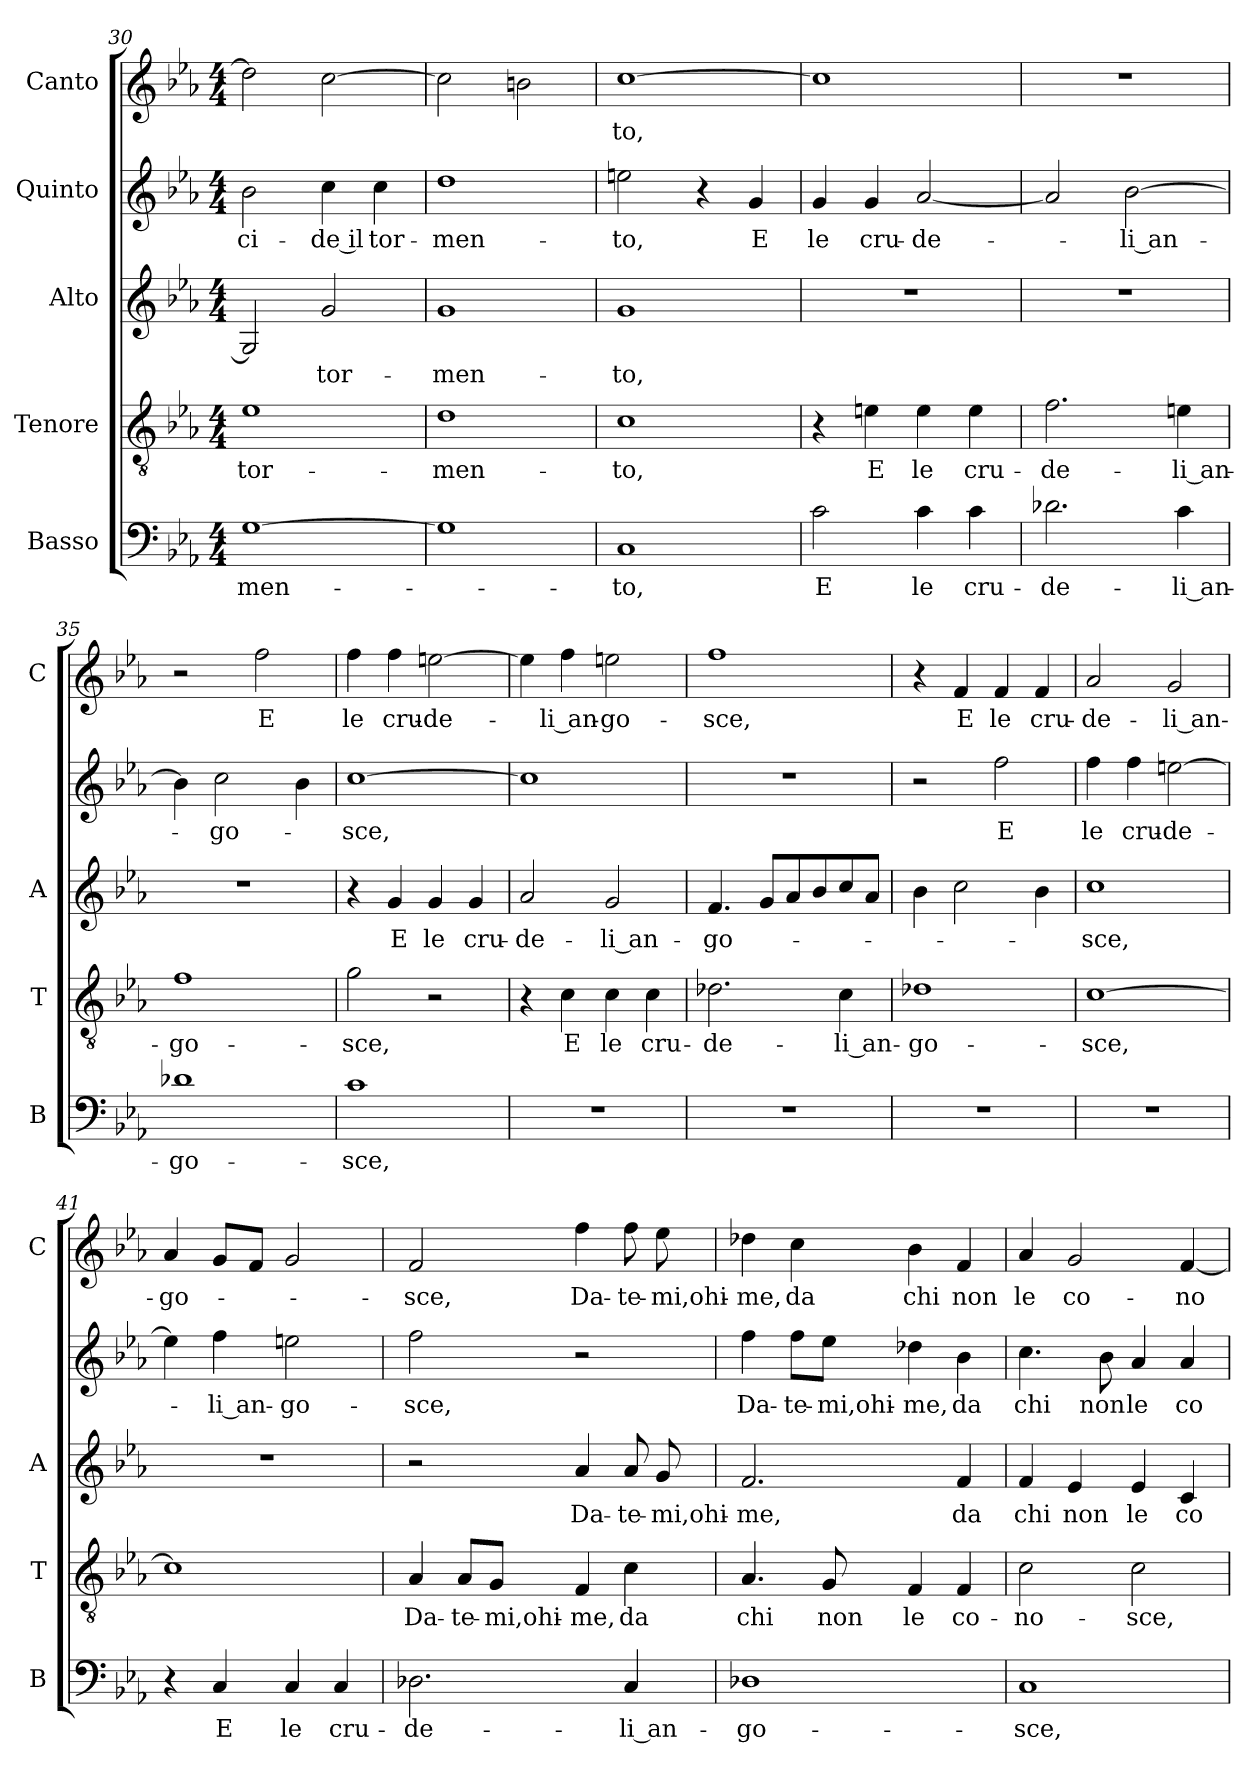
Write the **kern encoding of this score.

**kern	**text	**kern	**text	**kern	**text	**kern	**text	**kern	**text
*part5	*part5	*part4	*part4	*part3	*part3	*part2	*part2	*part1	*part1
*staff5	*staff5	*staff4	*staff4	*staff3	*staff3	*staff2	*staff2	*staff1	*staff1
*I"Basso	*	*I"Tenore	*	*I"Alto	*	*I"Quinto	*	*I"Canto	*
*I'B	*	*I'T	*	*I'A	*	*	*	*I'C	*
*clefF4	*	*clefGv2	*	*clefG2	*	*clefG2	*	*clefG2	*
*k[b-e-a-]	*	*k[b-e-a-]	*	*k[b-e-a-]	*	*k[b-e-a-]	*	*k[b-e-a-]	*
*E-:	*	*E-:	*	*E-:	*	*E-:	*	*E-:	*
*M4/4	*	*M4/4	*	*M4/4	*	*M4/4	*	*M4/4	*
=30	=30	=30	=30	=30	=30	=30	=30	=30	=30
!	!LO:LY:b	!	!LO:LY:b	!	!	!	!LO:LY:b	!	!
[1G	-men-	1e-	tor-	2G/]	.	2b-\	-ci-	2dd\]	.
!	!	!	!	!	!LO:LY:b	!	!LO:LY:b	!	!
.	.	.	.	2g/	tor-	4cc\	-de il	[2cc\	.
!	!	!	!	!	!	!	!LO:LY:b	!	!
.	.	.	.	.	.	4cc\	tor-	.	.
=31	=31	=31	=31	=31	=31	=31	=31	=31	=31
!	!	!	!LO:LY:b	!	!LO:LY:b	!	!LO:LY:b	!	!
1G]	.	1d	-men-	1g	-men-	1dd	-men-	2cc\]	.
.	.	.	.	.	.	.	.	2bn\	.
=32	=32	=32	=32	=32	=32	=32	=32	=32	=32
!	!LO:LY:b	!	!LO:LY:b	!	!LO:LY:b	!	!LO:LY:b	!	!LO:LY:b
1C	-to,	1c	-to,	1g	-to,	2een\	-to,	[1cc	-to,
.	.	.	.	.	.	4r	.	.	.
!	!	!	!	!	!	!	!LO:LY:b	!	!
.	.	.	.	.	.	4g/	E	.	.
=33	=33	=33	=33	=33	=33	=33	=33	=33	=33
!	!LO:LY:b	!	!	!	!	!	!LO:LY:b	!	!
2c\	E	4r	.	1r	.	4g/	le	1cc]	.
!	!	!	!LO:LY:b	!	!	!	!LO:LY:b	!	!
.	.	4en\	E	.	.	4g/	cru-	.	.
!	!LO:LY:b	!	!LO:LY:b	!	!	!	!LO:LY:b	!	!
4c\	le	4e\	le	.	.	[2a-/	-de-	.	.
!	!LO:LY:b	!	!LO:LY:b	!	!	!	!	!	!
4c\	cru-	4e\	cru-	.	.	.	.	.	.
=34	=34	=34	=34	=34	=34	=34	=34	=34	=34
!	!LO:LY:b	!	!LO:LY:b	!	!	!	!	!	!
2.d-X\	-de-	2.f\	-de-	1r	.	2a-/]	.	1r	.
!	!	!	!	!	!	!	!LO:LY:b	!	!
.	.	.	.	.	.	[2b-\	-li an-	.	.
!	!LO:LY:b	!	!LO:LY:b	!	!	!	!	!	!
4c\	-li an-	4en\	-li an-	.	.	.	.	.	.
=35	=35	=35	=35	=35	=35	=35	=35	=35	=35
!	!LO:LY:b	!	!LO:LY:b	!	!	!	!	!	!
1d-X	-go-	1f	-go-	1r	.	4b-\]	.	2r	.
!	!	!	!	!	!	!	!LO:LY:b	!	!
.	.	.	.	.	.	2cc\	-go-	.	.
!	!	!	!	!	!	!	!	!	!LO:LY:b
.	.	.	.	.	.	.	.	2ff\	E
.	.	.	.	.	.	4b-\	.	.	.
=36	=36	=36	=36	=36	=36	=36	=36	=36	=36
!	!LO:LY:b	!	!LO:LY:b	!	!	!	!LO:LY:b	!	!LO:LY:b
1c	-sce,	2g\	-sce,	4r	.	[1cc	-sce,	4ff\	le
!	!	!	!	!	!LO:LY:b	!	!	!	!LO:LY:b
.	.	.	.	4g/	E	.	.	4ff\	cru-
!	!	!	!	!	!LO:LY:b	!	!	!	!LO:LY:b
.	.	2r	.	4g/	le	.	.	[2een\	-de-
!	!	!	!	!	!LO:LY:b	!	!	!	!
.	.	.	.	4g/	cru-	.	.	.	.
!!LO:LB:g=z
=37	=37	=37	=37	=37	=37	=37	=37	=37	=37
!	!	!	!	!	!LO:LY:b	!	!	!	!
1r	.	4r	.	2a-/	-de-	1cc]	.	4ee\]	.
!	!	!	!LO:LY:b	!	!	!	!	!	!LO:LY:b
.	.	4c\	E	.	.	.	.	4ff\	-li an-
!	!	!	!LO:LY:b	!	!LO:LY:b	!	!	!	!LO:LY:b
.	.	4c\	le	2g/	-li an-	.	.	2een\	-go-
!	!	!	!LO:LY:b	!	!	!	!	!	!
.	.	4c\	cru-	.	.	.	.	.	.
=38	=38	=38	=38	=38	=38	=38	=38	=38	=38
!	!	!	!LO:LY:b	!	!LO:LY:b	!	!	!	!LO:LY:b
1r	.	2.d-X\	-de-	4.f/	-go-	1r	.	1ff	-sce,
.	.	.	.	8g/L	.	.	.	.	.
.	.	.	.	8a-/	.	.	.	.	.
.	.	.	.	8b-/	.	.	.	.	.
!	!	!	!LO:LY:b	!	!	!	!	!	!
.	.	4c\	-li an-	8cc/	.	.	.	.	.
.	.	.	.	8a-/J	.	.	.	.	.
=39	=39	=39	=39	=39	=39	=39	=39	=39	=39
!	!	!	!LO:LY:b	!	!	!	!	!	!
1r	.	1d-X	-go-	4b-\	.	2r	.	4r	.
!	!	!	!	!	!	!	!	!	!LO:LY:b
.	.	.	.	2cc\	.	.	.	4f/	E
!	!	!	!	!	!	!	!LO:LY:b	!	!LO:LY:b
.	.	.	.	.	.	2ff\	E	4f/	le
!	!	!	!	!	!	!	!	!	!LO:LY:b
.	.	.	.	4b-\	.	.	.	4f/	cru-
=40	=40	=40	=40	=40	=40	=40	=40	=40	=40
!	!	!	!LO:LY:b	!	!LO:LY:b	!	!LO:LY:b	!	!LO:LY:b
1r	.	[1c	-sce,	1cc	-sce,	4ff\	le	2a-/	-de-
!	!	!	!	!	!	!	!LO:LY:b	!	!
.	.	.	.	.	.	4ff\	cru-	.	.
!	!	!	!	!	!	!	!LO:LY:b	!	!LO:LY:b
.	.	.	.	.	.	[2een\	-de-	2g/	-li an-
=41	=41	=41	=41	=41	=41	=41	=41	=41	=41
!	!	!	!	!	!	!	!	!	!LO:LY:b
4r	.	1c]	.	1r	.	4ee\]	.	4a-/	-go-
!	!LO:LY:b	!	!	!	!	!	!LO:LY:b	!	!
4C/	E	.	.	.	.	4ff\	-li an-	8g/L	.
.	.	.	.	.	.	.	.	8f/J	.
!	!LO:LY:b	!	!	!	!	!	!LO:LY:b	!	!
4C/	le	.	.	.	.	2een\	-go-	2g/	.
!	!LO:LY:b	!	!	!	!	!	!	!	!
4C/	cru-	.	.	.	.	.	.	.	.
=42	=42	=42	=42	=42	=42	=42	=42	=42	=42
!	!LO:LY:b	!	!LO:LY:b	!	!	!	!LO:LY:b	!	!LO:LY:b
2.D-X\	-de-	4A-/	Da-	2r	.	2ff\	-sce,	2f/	-sce,
!	!	!	!LO:LY:b	!	!	!	!	!	!
.	.	8A-/L	-te-	.	.	.	.	.	.
!	!	!	!LO:LY:b	!	!	!	!	!	!
.	.	8G/J	-mi,ohi-	.	.	.	.	.	.
!	!	!	!LO:LY:b	!	!LO:LY:b	!	!	!	!LO:LY:b
.	.	4F/	-me,	4a-/	Da-	2r	.	4ff\	Da-
!	!LO:LY:b	!	!LO:LY:b	!	!LO:LY:b	!	!	!	!LO:LY:b
4C/	-li an-	4c\	da	8a-/	-te-	.	.	8ff\	-te-
!	!	!	!	!	!LO:LY:b	!	!	!	!LO:LY:b
.	.	.	.	8g/	-mi,ohi-	.	.	8ee-\	-mi,ohi-
!!LO:PB:g=z
=43	=43	=43	=43	=43	=43	=43	=43	=43	=43
!	!LO:LY:b	!	!LO:LY:b	!	!LO:LY:b	!	!LO:LY:b	!	!LO:LY:b
1D-X	-go-	4.A-/	chi	2.f/	-me,	4ff\	Da-	4dd-X\	-me,
!	!	!	!	!	!	!	!LO:LY:b	!	!LO:LY:b
.	.	.	.	.	.	8ff\L	-te-	4cc\	da
!	!	!	!LO:LY:b	!	!	!	!LO:LY:b	!	!
.	.	8G/	non	.	.	8ee-\J	-mi,ohi-	.	.
!	!	!	!LO:LY:b	!	!	!	!LO:LY:b	!	!LO:LY:b
.	.	4F/	le	.	.	4dd-X\	-me,	4b-\	chi
!	!	!	!LO:LY:b	!	!LO:LY:b	!	!LO:LY:b	!	!LO:LY:b
.	.	4F/	co-	4f/	da	4b-\	da	4f/	non
=44	=44	=44	=44	=44	=44	=44	=44	=44	=44
!	!LO:LY:b	!	!LO:LY:b	!	!LO:LY:b	!	!LO:LY:b	!	!LO:LY:b
1C	-sce,	2c\	-no-	4f/	chi	4.cc\	chi	4a-/	le
!	!	!	!	!	!LO:LY:b	!	!	!	!LO:LY:b
.	.	.	.	4e-/	non	.	.	2g/	co-
!	!	!	!	!	!	!	!LO:LY:b	!	!
.	.	.	.	.	.	8b-\	non	.	.
!	!	!	!LO:LY:b	!	!LO:LY:b	!	!LO:LY:b	!	!
.	.	2c\	-sce,	4e-/	le	4a-/	le	.	.
!	!	!	!	!	!LO:LY:b	!	!LO:LY:b	!	!LO:LY:b
.	.	.	.	4c/	co-	4a-/	co-	[4f/	-no-
=	=	=	=	=	=	=	=	=	=
*-	*-	*-	*-	*-	*-	*-	*-	*-	*-
